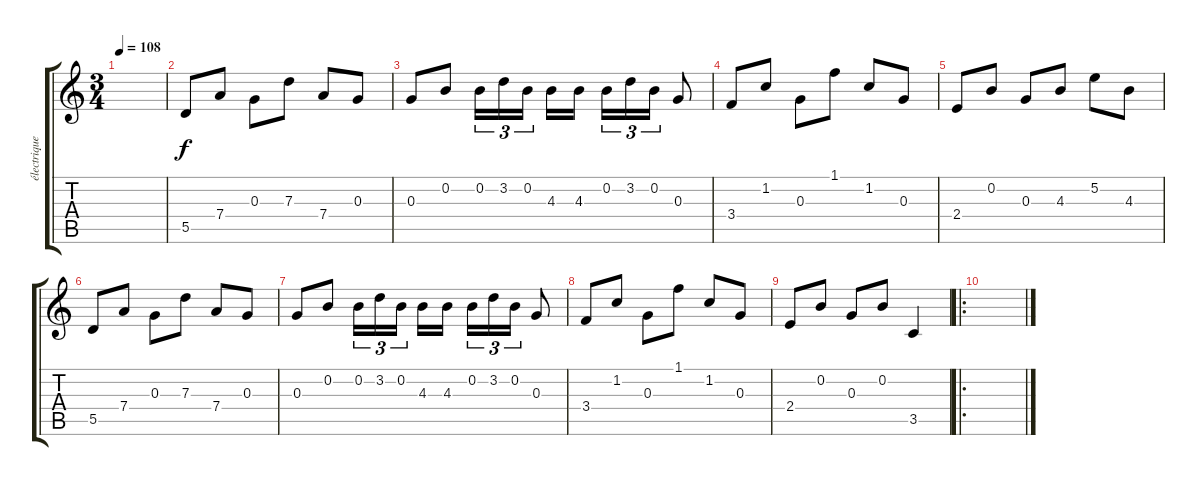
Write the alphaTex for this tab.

\track ("électrique 1" "électrique") {instrument electricguitarclean}
\staff {score tabs}
\tuning (E4 B3 G3 D3 A2 E2) {hide}
\ts (3 4)
\tempo 108
\clef g2
\ks c
|
5.5.8{balance 0} 7.4.8 0.3.8 7.3.8 7.4.8 0.3.8 |
0.3.8 0.2.8 0.2.16{tu (3 2)} 3.2.16{tu (3 2)} 0.2.16{tu (3 2) beam splitsecondary} 4.3.16 4.3.16 0.2.16{tu (3 2)} 3.2.16{tu (3 2)} 0.2.16{tu (3 2)} 0.3.8 |
3.4.8 1.2.8 0.3.8 1.1.8 1.2.8 0.3.8 |
2.4.8 0.2.8 0.3.8 4.3.8 5.2.8 4.3.8 |
5.5.8 7.4.8 0.3.8 7.3.8 7.4.8 0.3.8 |
0.3.8 0.2.8 0.2.16{tu (3 2)} 3.2.16{tu (3 2)} 0.2.16{tu (3 2) beam splitsecondary} 4.3.16 4.3.16 0.2.16{tu (3 2)} 3.2.16{tu (3 2)} 0.2.16{tu (3 2)} 0.3.8 |
3.4.8 1.2.8 0.3.8 1.1.8 1.2.8 0.3.8 |
2.4.8 0.2.8 0.3.8 0.2.8 3.5.4 |
\ro
